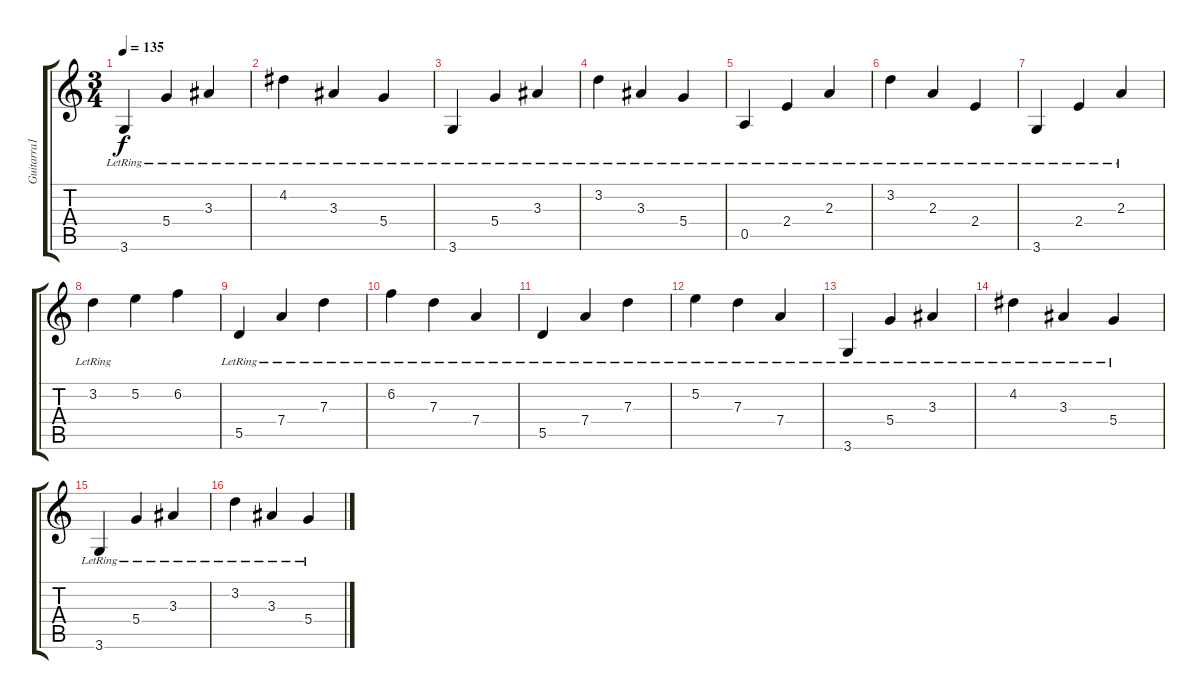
\track ("Guitarra1" "Guitarra1") {instrument acousticguitarsteel}
\staff {score tabs}
\tuning (E4 B3 G3 D3 A2 E2) {hide}
\ts (3 4)
\tempo 135
\clef g2
\ks c
3.6{lr}.4{dy f} 5.4{lr}.4 3.3{lr}.4 |
4.2{lr}.4 3.3{lr}.4 5.4{lr}.4 |
3.6{lr}.4 5.4{lr}.4 3.3{lr}.4 |
3.2{lr}.4 3.3{lr}.4 5.4{lr}.4 |
0.5{lr}.4 2.4{lr}.4 2.3{lr}.4 |
3.2{lr}.4 2.3{lr}.4 2.4{lr}.4 |
3.6{lr}.4 2.4{lr}.4 2.3{lr}.4 |
3.2{lr}.4 5.2.4 6.2.4 |
5.5{lr}.4 7.4{lr}.4 7.3{lr}.4 |
6.2{lr}.4 7.3{lr}.4 7.4{lr}.4 |
5.5{lr}.4 7.4{lr}.4 7.3{lr}.4 |
5.2{lr}.4 7.3{lr}.4 7.4{lr}.4 |
3.6{lr}.4 5.4{lr}.4 3.3{lr}.4 |
4.2{lr}.4 3.3{lr}.4 5.4{lr}.4 |
3.6{lr}.4 5.4{lr}.4 3.3{lr}.4 |
3.2{lr}.4 3.3{lr}.4 5.4{lr}.4
